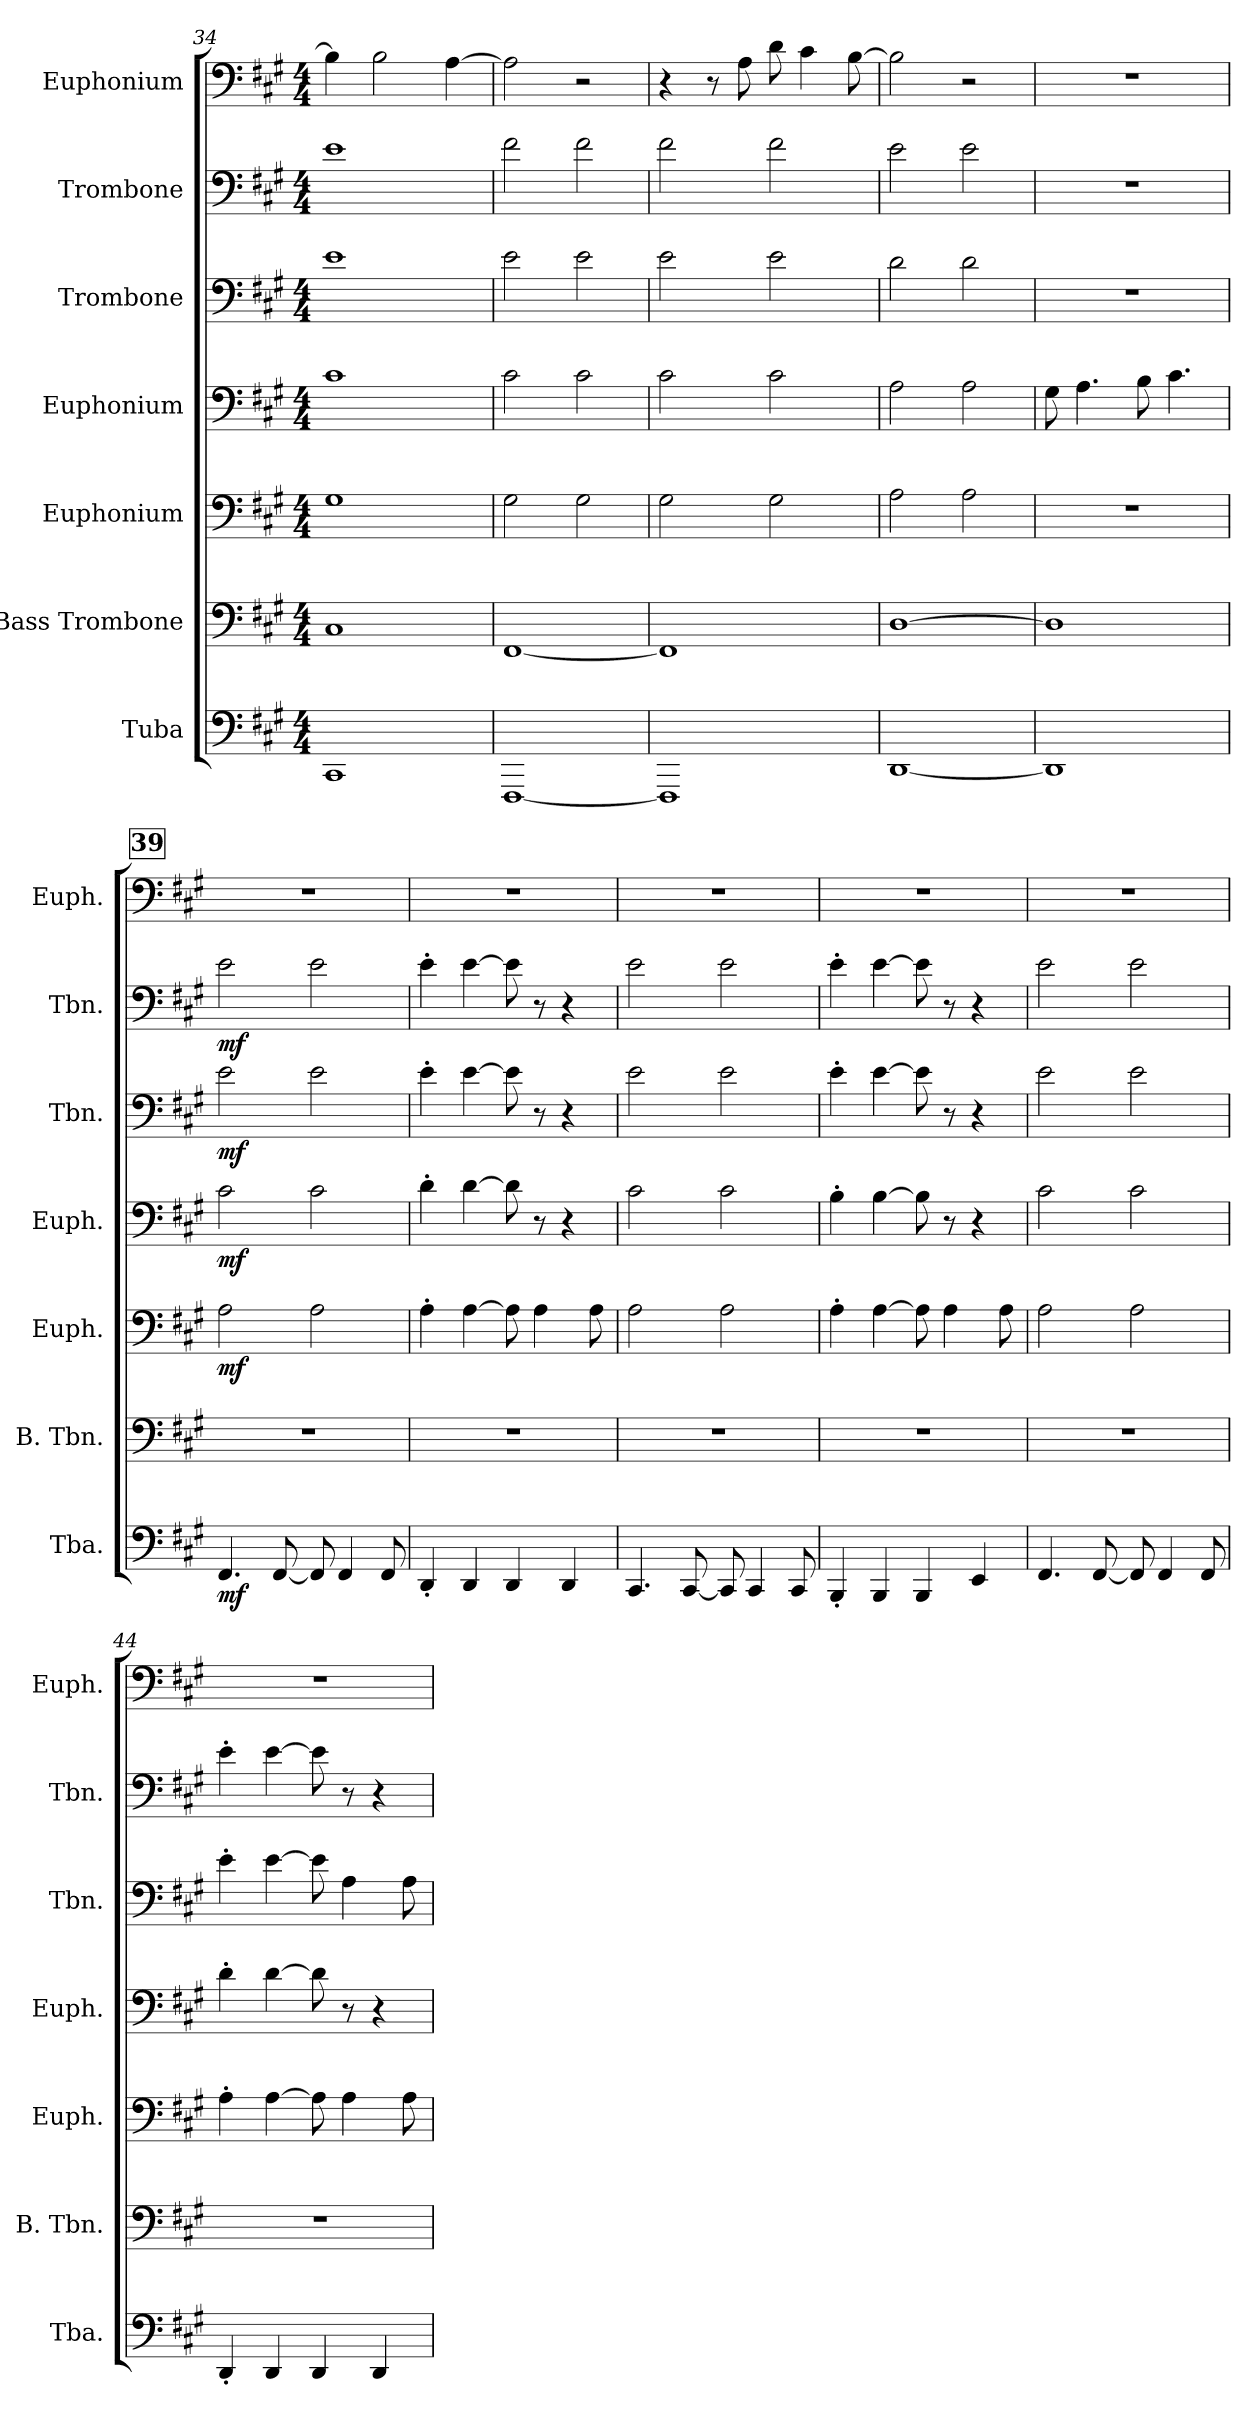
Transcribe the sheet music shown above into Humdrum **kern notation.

**kern	**dynam	**kern	**kern	**dynam	**kern	**dynam	**kern	**dynam	**kern	**dynam	**kern
*part7	*part7	*part6	*part5	*part5	*part4	*part4	*part3	*part3	*part2	*part2	*part1
*staff7	*staff7	*staff6	*staff5	*staff5	*staff4	*staff4	*staff3	*staff3	*staff2	*staff2	*staff1
*I"Tuba	*	*I"Bass Trombone	*I"Euphonium	*	*I"Euphonium	*	*I"Trombone	*	*I"Trombone	*	*I"Euphonium
*I'Tba.	*	*I'B. Tbn.	*I'Euph.	*	*I'Euph.	*	*I'Tbn.	*	*I'Tbn.	*	*I'Euph.
!!LO:PB:g=z
*clefF4	*	*clefF4	*clefF4	*	*clefF4	*	*clefF4	*	*clefF4	*	*clefF4
*k[f#c#g#]	*	*k[f#c#g#]	*k[f#c#g#]	*	*k[f#c#g#]	*	*k[f#c#g#]	*	*k[f#c#g#]	*	*k[f#c#g#]
*M4/4	*	*M4/4	*M4/4	*	*M4/4	*	*M4/4	*	*M4/4	*	*M4/4
=34	=34	=34	=34	=34	=34	=34	=34	=34	=34	=34	=34
1CC#	.	1C#	1G#	.	1c#	.	1e	.	1e	.	4B\]
.	.	.	.	.	.	.	.	.	.	.	2B\
.	.	.	.	.	.	.	.	.	.	.	[4A\
=35	=35	=35	=35	=35	=35	=35	=35	=35	=35	=35	=35
[1FFF#	.	[1FF#	2G#\	.	2c#\	.	2e\	.	2f#\	.	2A\]
.	.	.	2G#\	.	2c#\	.	2e\	.	2f#\	.	2r
=36	=36	=36	=36	=36	=36	=36	=36	=36	=36	=36	=36
1FFF#]	.	1FF#]	2G#\	.	2c#\	.	2e\	.	2f#\	.	4r
.	.	.	.	.	.	.	.	.	.	.	8r
.	.	.	.	.	.	.	.	.	.	.	8A\
.	.	.	2G#\	.	2c#\	.	2e\	.	2f#\	.	8d\
.	.	.	.	.	.	.	.	.	.	.	4c#\
.	.	.	.	.	.	.	.	.	.	.	[8B\
=37	=37	=37	=37	=37	=37	=37	=37	=37	=37	=37	=37
[1DD	.	[1D	2A\	.	2A\	.	2d\	.	2e\	.	2B\]
.	.	.	2A\	.	2A\	.	2d\	.	2e\	.	2r
=38	=38	=38	=38	=38	=38	=38	=38	=38	=38	=38	=38
1DD]	.	1D]	1r	.	8G#\	.	1r	.	1r	.	1r
.	.	.	.	.	4.A\	.	.	.	.	.	.
.	.	.	.	.	8B\	.	.	.	.	.	.
.	.	.	.	.	4.c#\	.	.	.	.	.	.
!!LO:REH:place=s1:a:B:fs=14:t=39
=39	=39	=39	=39	=39	=39	=39	=39	=39	=39	=39	=39
!	!LO:DY:b	!	!	!LO:DY:b	!	!LO:DY:b	!	!LO:DY:b	!	!LO:DY:b	!
4.FF#/	mf	1r	2A\	mf	2c#\	mf	2e\	mf	2e\	mf	1r
[8FF#/	.	.	.	.	.	.	.	.	.	.	.
8FF#/]	.	.	2A\	.	2c#\	.	2e\	.	2e\	.	.
4FF#/	.	.	.	.	.	.	.	.	.	.	.
8FF#/	.	.	.	.	.	.	.	.	.	.	.
=40	=40	=40	=40	=40	=40	=40	=40	=40	=40	=40	=40
4DD'/	.	1r	4A'\	.	4d'\	.	4e'\	.	4e'\	.	1r
4DD/	.	.	[4A\	.	[4d\	.	[4e\	.	[4e\	.	.
4DD/	.	.	8A\]	.	8d\]	.	8e\]	.	8e\]	.	.
.	.	.	4A\	.	8r	.	8r	.	8r	.	.
4DD/	.	.	.	.	4r	.	4r	.	4r	.	.
.	.	.	8A\	.	.	.	.	.	.	.	.
!!LO:PB:g=z
=41	=41	=41	=41	=41	=41	=41	=41	=41	=41	=41	=41
4.CC#/	.	1r	2A\	.	2c#\	.	2e\	.	2e\	.	1r
[8CC#/	.	.	.	.	.	.	.	.	.	.	.
8CC#/]	.	.	2A\	.	2c#\	.	2e\	.	2e\	.	.
4CC#/	.	.	.	.	.	.	.	.	.	.	.
8CC#/	.	.	.	.	.	.	.	.	.	.	.
=42	=42	=42	=42	=42	=42	=42	=42	=42	=42	=42	=42
4BBB'/	.	1r	4A'\	.	4B'\	.	4e'\	.	4e'\	.	1r
4BBB/	.	.	[4A\	.	[4B\	.	[4e\	.	[4e\	.	.
4BBB/	.	.	8A\]	.	8B\]	.	8e\]	.	8e\]	.	.
.	.	.	4A\	.	8r	.	8r	.	8r	.	.
4EE/	.	.	.	.	4r	.	4r	.	4r	.	.
.	.	.	8A\	.	.	.	.	.	.	.	.
=43	=43	=43	=43	=43	=43	=43	=43	=43	=43	=43	=43
4.FF#/	.	1r	2A\	.	2c#\	.	2e\	.	2e\	.	1r
[8FF#/	.	.	.	.	.	.	.	.	.	.	.
8FF#/]	.	.	2A\	.	2c#\	.	2e\	.	2e\	.	.
4FF#/	.	.	.	.	.	.	.	.	.	.	.
8FF#/	.	.	.	.	.	.	.	.	.	.	.
=44	=44	=44	=44	=44	=44	=44	=44	=44	=44	=44	=44
4DD'/	.	1r	4A'\	.	4d'\	.	4e'\	.	4e'\	.	1r
4DD/	.	.	[4A\	.	[4d\	.	[4e\	.	[4e\	.	.
4DD/	.	.	8A\]	.	8d\]	.	8e\]	.	8e\]	.	.
.	.	.	4A\	.	8r	.	4A\	.	8r	.	.
4DD/	.	.	.	.	4r	.	.	.	4r	.	.
.	.	.	8A\	.	.	.	8A\	.	.	.	.
=	=	=	=	=	=	=	=	=	=	=	=
*-	*-	*-	*-	*-	*-	*-	*-	*-	*-	*-	*-
